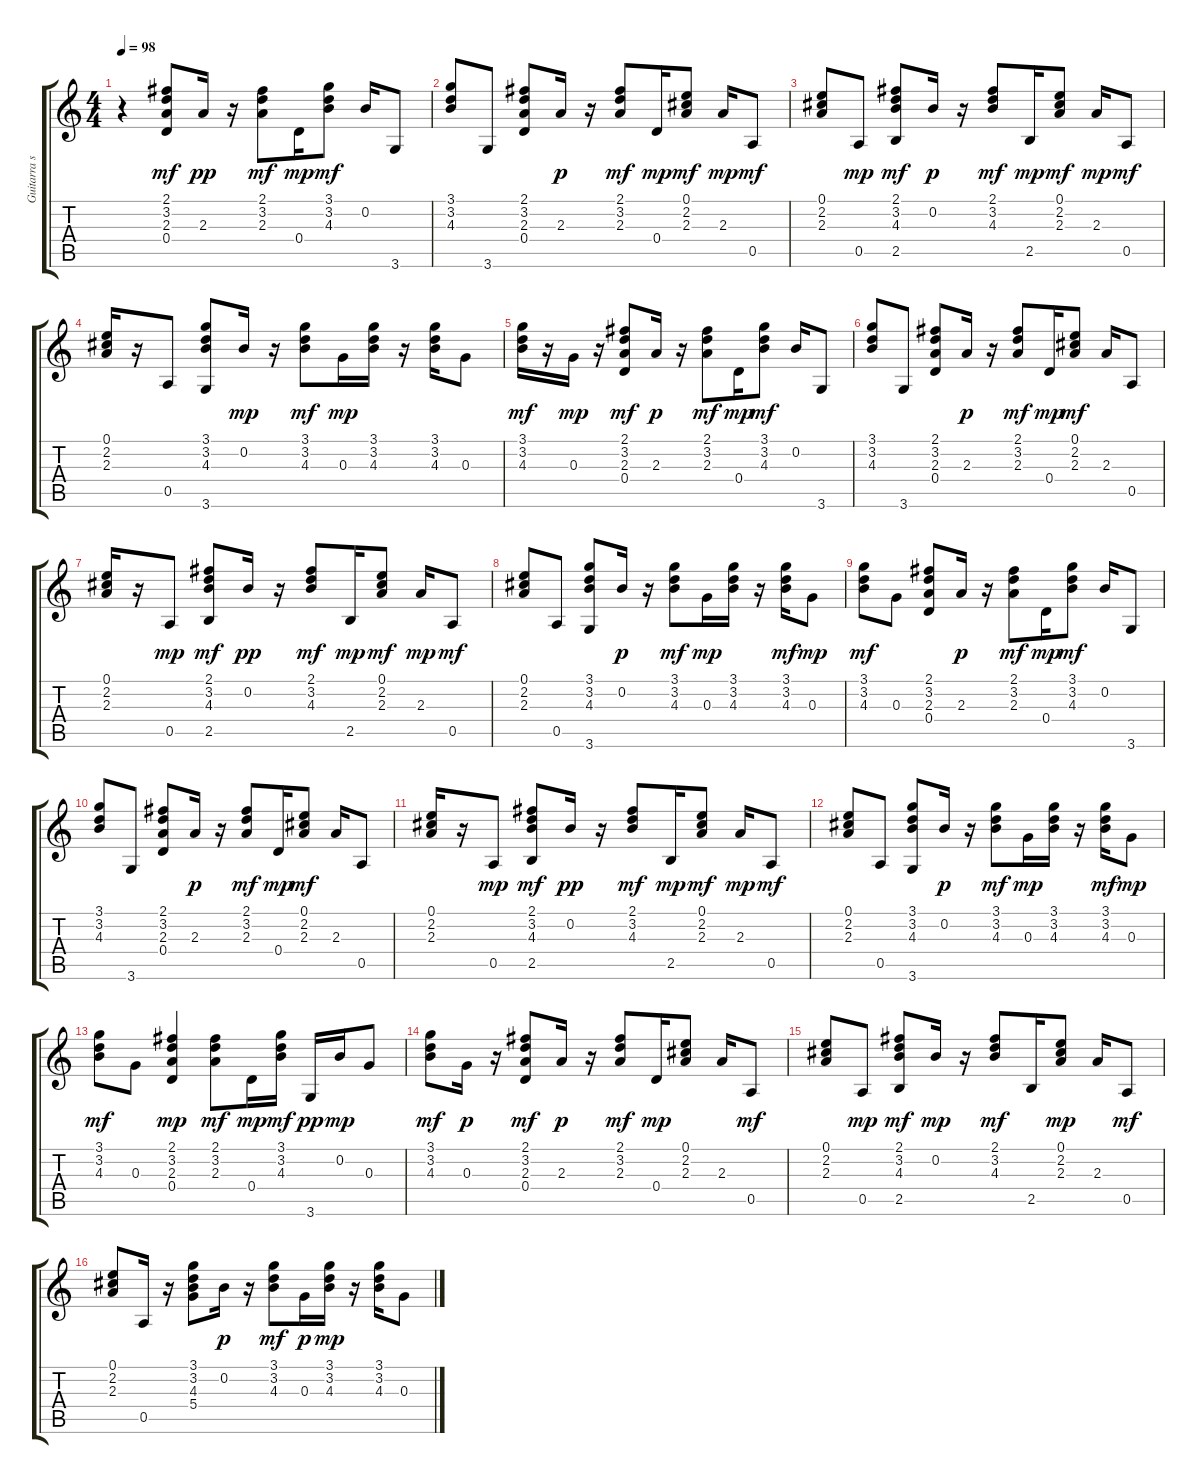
\track ("Guitarra steel" "Guitarra s") {instrument acousticguitarsteel}
\staff {score tabs}
\tuning (E4 B3 G3 D3 A2 E2) {hide}
\ts (4 4)
\tempo 98
\clef g2
\ks c
r.4{dy mf} (2.1 3.2 2.3 0.4).8 2.3.16{dy pp} r.16 (2.1 3.2 2.3).8{dy mf} 0.4.16{dy mp} (3.1 3.2 4.3).8{dy mf} 0.2.16 3.6.8 |
(3.1 3.2 4.3).8 3.6.8 (2.1 3.2 2.3 0.4).8 2.3.16{dy p} r.16 (2.1 3.2 2.3).8{dy mf} 0.4.16{dy mp} (0.1 2.2 2.3).8{dy mf} 2.3.16{dy mp} 0.5.8{dy mf} |
(0.1 2.2 2.3).8 0.5.8{dy mp} (2.1 3.2 4.3 2.5).8{dy mf} 0.2.16{dy p} r.16 (2.1 3.2 4.3).8{dy mf} 2.5.16{dy mp} (0.1 2.2 2.3).8{dy mf} 2.3.16{dy mp} 0.5.8{dy mf} |
(0.1 2.2 2.3).16 r.16 0.5.8 (3.1 3.2 4.3 3.6).8 0.2.16{dy mp} r.16 (3.1 3.2 4.3).8{dy mf} 0.3.16{dy mp} (3.1 3.2 4.3).16 r.16 (3.1 3.2 4.3).16 0.3.8 |
(3.1 3.2 4.3).16{dy mf} r.16 0.3.16{dy mp} r.16 (2.1 3.2 2.3 0.4).8{dy mf} 2.3.16{dy p} r.16 (2.1 3.2 2.3).8{dy mf} 0.4.16{dy mp} (3.1 3.2 4.3).8{dy mf} 0.2.16 3.6.8 |
(3.1 3.2 4.3).8 3.6.8 (2.1 3.2 2.3 0.4).8 2.3.16{dy p} r.16 (2.1 3.2 2.3).8{dy mf} 0.4.16{dy mp} (0.1 2.2 2.3).8{dy mf} 2.3.16 0.5.8 |
(0.1 2.2 2.3).16 r.16 0.5.8{dy mp} (2.1 3.2 4.3 2.5).8{dy mf} 0.2.16{dy pp} r.16 (2.1 3.2 4.3).8{dy mf} 2.5.16{dy mp} (0.1 2.2 2.3).8{dy mf} 2.3.16{dy mp} 0.5.8{dy mf} |
(0.1 2.2 2.3).8 0.5.8 (3.1 3.2 4.3 3.6).8 0.2.16{dy p} r.16 (3.1 3.2 4.3).8{dy mf} 0.3.16{dy mp} (3.1 3.2 4.3).16 r.16 (3.1 3.2 4.3).16{dy mf} 0.3.8{dy mp} |
(3.1 3.2 4.3).8{dy mf} 0.3.8 (2.1 3.2 2.3 0.4).8 2.3.16{dy p} r.16 (2.1 3.2 2.3).8{dy mf} 0.4.16{dy mp} (3.1 3.2 4.3).8{dy mf} 0.2.16 3.6.8 |
(3.1 3.2 4.3).8 3.6.8 (2.1 3.2 2.3 0.4).8 2.3.16{dy p} r.16 (2.1 3.2 2.3).8{dy mf} 0.4.16{dy mp} (0.1 2.2 2.3).8{dy mf} 2.3.16 0.5.8 |
(0.1 2.2 2.3).16 r.16 0.5.8{dy mp} (2.1 3.2 4.3 2.5).8{dy mf} 0.2.16{dy pp} r.16 (2.1 3.2 4.3).8{dy mf} 2.5.16{dy mp} (0.1 2.2 2.3).8{dy mf} 2.3.16{dy mp} 0.5.8{dy mf} |
(0.1 2.2 2.3).8 0.5.8 (3.1 3.2 4.3 3.6).8 0.2.16{dy p} r.16 (3.1 3.2 4.3).8{dy mf} 0.3.16{dy mp} (3.1 3.2 4.3).16 r.16 (3.1 3.2 4.3).16{dy mf} 0.3.8{dy mp} |
(3.1 3.2 4.3).8{dy mf} 0.3.8 (2.1 3.2 2.3 0.4).4{dy mp} (2.1 3.2 2.3).8{dy mf} 0.4.16{dy mp} (3.1 3.2 4.3).16{dy mf} 3.6.16{dy pp} 0.2.16{dy mp} 0.3.8 |
(3.1 3.2 4.3).8{dy mf} 0.3.16{dy p} r.16 (2.1 3.2 2.3 0.4).8{dy mf} 2.3.16{dy p} r.16 (2.1 3.2 2.3).8{dy mf} 0.4.16{dy mp} (0.1 2.2 2.3).8 2.3.16 0.5.8{dy mf} |
(0.1 2.2 2.3).8 0.5.8{dy mp} (2.1 3.2 4.3 2.5).8{dy mf} 0.2.16{dy mp} r.16 (2.1 3.2 4.3).8{dy mf} 2.5.16 (0.1 2.2 2.3).8{dy mp} 2.3.16 0.5.8{dy mf} |
(0.1 2.2 2.3).8 0.5.16 r.16 (3.1 3.2 4.3 5.4).8 0.2.16{dy p} r.16 (3.1 3.2 4.3).8{dy mf} 0.3.16{dy p} (3.1 3.2 4.3).16{dy mp} r.16 (3.1 3.2 4.3).16 0.3.8
